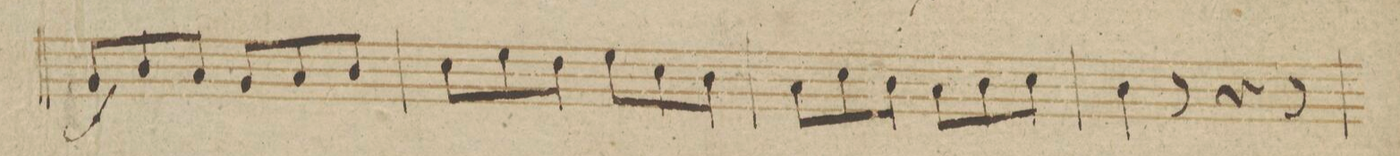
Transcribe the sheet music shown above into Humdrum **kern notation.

**kern	**dynam
*I"Clarinetto 2do in B.	*
*clefG2	*
*k[b-]	*
*M6/8	*
8f/L	f
8a/	.
8g/J	.
8f/L	.
8g/	.
8a/J	.
=71	=71
8b-\L	.
8dd\	.
8cc\J	.
8dd\L	.
8b-\	.
8a\J	.
=72	=72
8g\L	.
8b-\	.
8a\J	.
8g\L	.
8a\	.
8b-\J	.
=73	=73
4a\	.
8r	.
4r	.
8r	.
=74	=74
*-	*-
